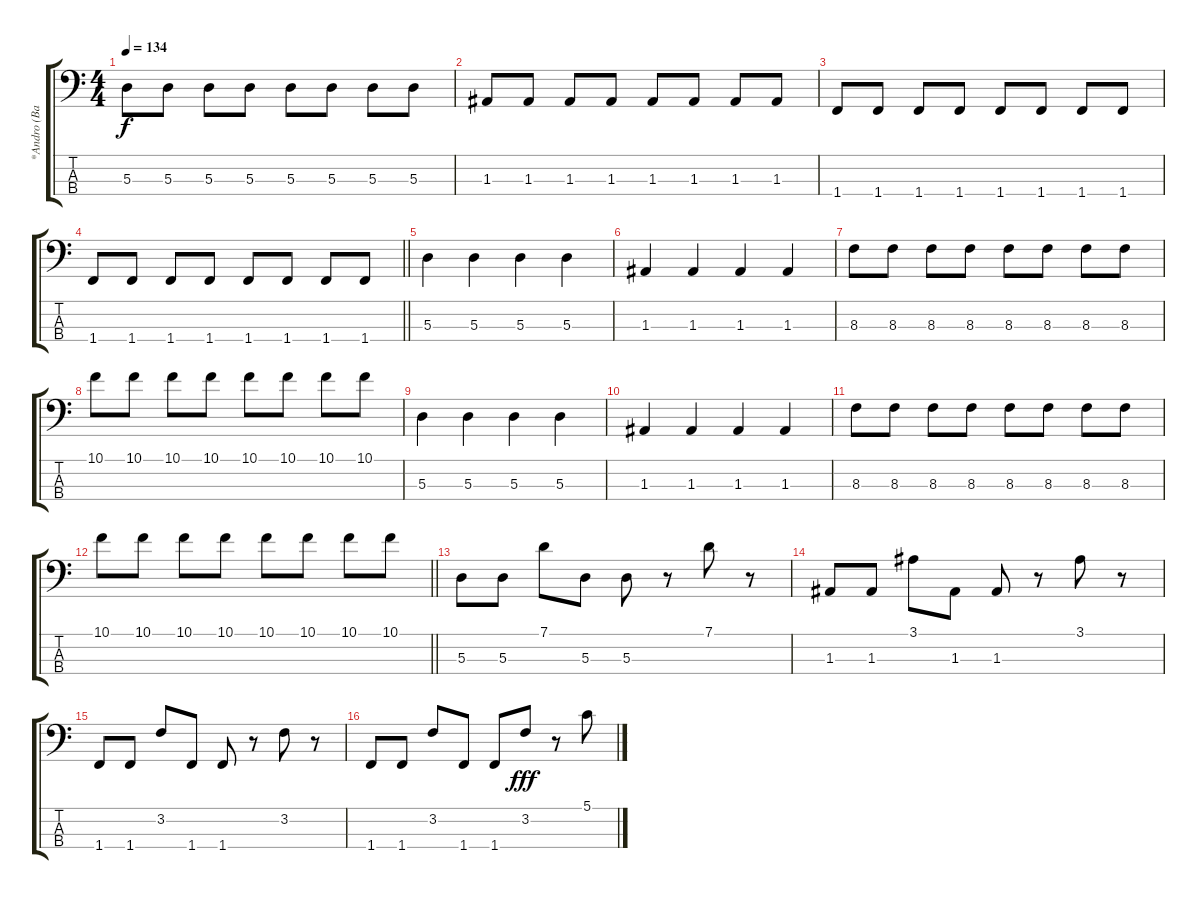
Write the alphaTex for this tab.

\track ("*Andro (Bass)" "*Andro (Ba") {instrument electricbassfinger}
\staff {score tabs}
\tuning (G2 D2 A1 E1) {hide}
\ts (4 4)
\tempo 134
\clef f4
\ks c
5.3.8{dy f} 5.3.8 5.3.8 5.3.8 5.3.8 5.3.8 5.3.8 5.3.8 |
1.3.8 1.3.8 1.3.8 1.3.8 1.3.8 1.3.8 1.3.8 1.3.8 |
1.4.8 1.4.8 1.4.8 1.4.8 1.4.8 1.4.8 1.4.8 1.4.8 |
\barLineRight lightlight
1.4.8 1.4.8 1.4.8 1.4.8 1.4.8 1.4.8 1.4.8 1.4.8 |
\section ("" "")
5.3.4 5.3.4 5.3.4 5.3.4 |
1.3.4 1.3.4 1.3.4 1.3.4 |
8.3.8 8.3.8 8.3.8 8.3.8 8.3.8 8.3.8 8.3.8 8.3.8 |
10.1.8 10.1.8 10.1.8 10.1.8 10.1.8 10.1.8 10.1.8 10.1.8 |
5.3.4 5.3.4 5.3.4 5.3.4 |
1.3.4 1.3.4 1.3.4 1.3.4 |
8.3.8 8.3.8 8.3.8 8.3.8 8.3.8 8.3.8 8.3.8 8.3.8 |
\barLineRight lightlight
10.1.8 10.1.8 10.1.8 10.1.8 10.1.8 10.1.8 10.1.8 10.1.8 |
\section ("" "")
5.3.8 5.3.8 7.1.8 5.3.8 5.3.8 r.8 7.1.8 r.8 |
1.3.8 1.3.8 3.1.8 1.3.8 1.3.8 r.8 3.1.8 r.8 |
1.4.8 1.4.8 3.2.8 1.4.8 1.4.8 r.8 3.2.8 r.8 |
1.4.8 1.4.8 3.2.8 1.4.8 1.4.8 3.2.8{dy fff} r.8 5.1.8
